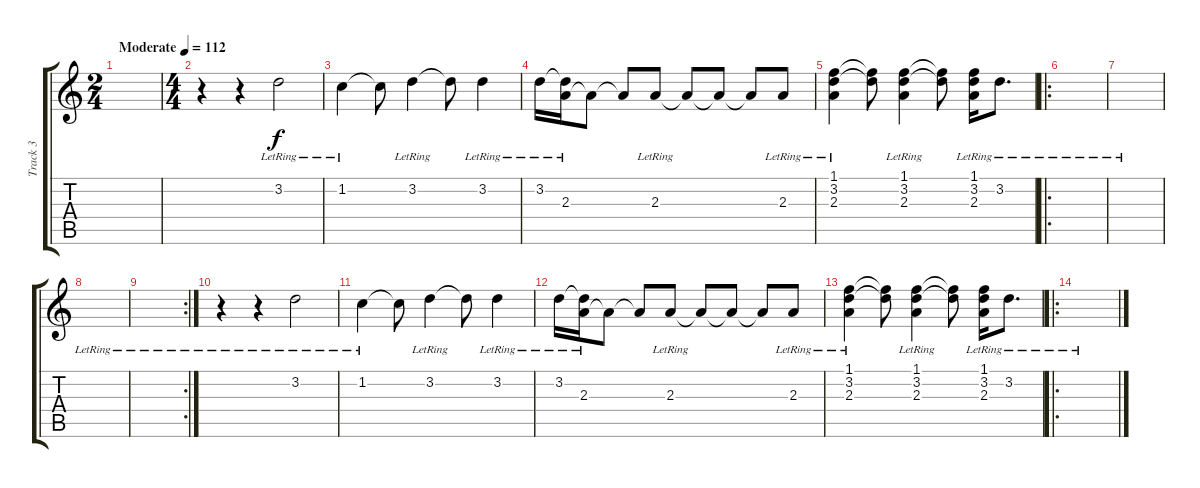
\track ("Track 3" "Track 3") {instrument acousticguitarsteel}
\staff {score tabs}
\tuning (E4 B3 G3 D3 A2 E2) {hide}
\ts (2 4)
\tempo (112 "Moderate")
\clef g2
\ks c
|
\ts (4 4)
r.4 r.4 3.2{lr}.2 |
1.2{lr}.4 1.2{t}.8 3.2{lr}.4 3.2{t}.8 3.2{lr}.4 |
3.2{lr}.16 (3.2{t} 2.3{lr}).16 2.3{t}.8 2.3{t}.8 2.3{lr}.8 2.3{t}.8 2.3{t}.8 2.3{t}.8 2.3{lr}.8 |
(1.1{lr} 3.2{lr} 2.3{lr}).4 (1.1{t} 3.2{t}).8 (1.1{lr} 3.2{lr} 2.3{lr}).4 (1.1{t} 3.2{t}).8 (1.1{lr} 3.2{lr} 2.3{lr}).16 3.2{lr}.8{d} |
\ro
|
|
|
\rc 2
|
r.4 r.4 3.2{lr}.2 |
1.2{lr}.4 1.2{t}.8 3.2{lr}.4 3.2{t}.8 3.2{lr}.4 |
3.2{lr}.16 (3.2{t} 2.3{lr}).16 2.3{t}.8 2.3{t}.8 2.3{lr}.8 2.3{t}.8 2.3{t}.8 2.3{t}.8 2.3{lr}.8 |
(1.1{lr} 3.2{lr} 2.3{lr}).4 (1.1{t} 3.2{t}).8 (1.1{lr} 3.2{lr} 2.3{lr}).4 (1.1{t} 3.2{t}).8 (1.1{lr} 3.2{lr} 2.3{lr}).16 3.2{lr}.8{d} |
\ro
